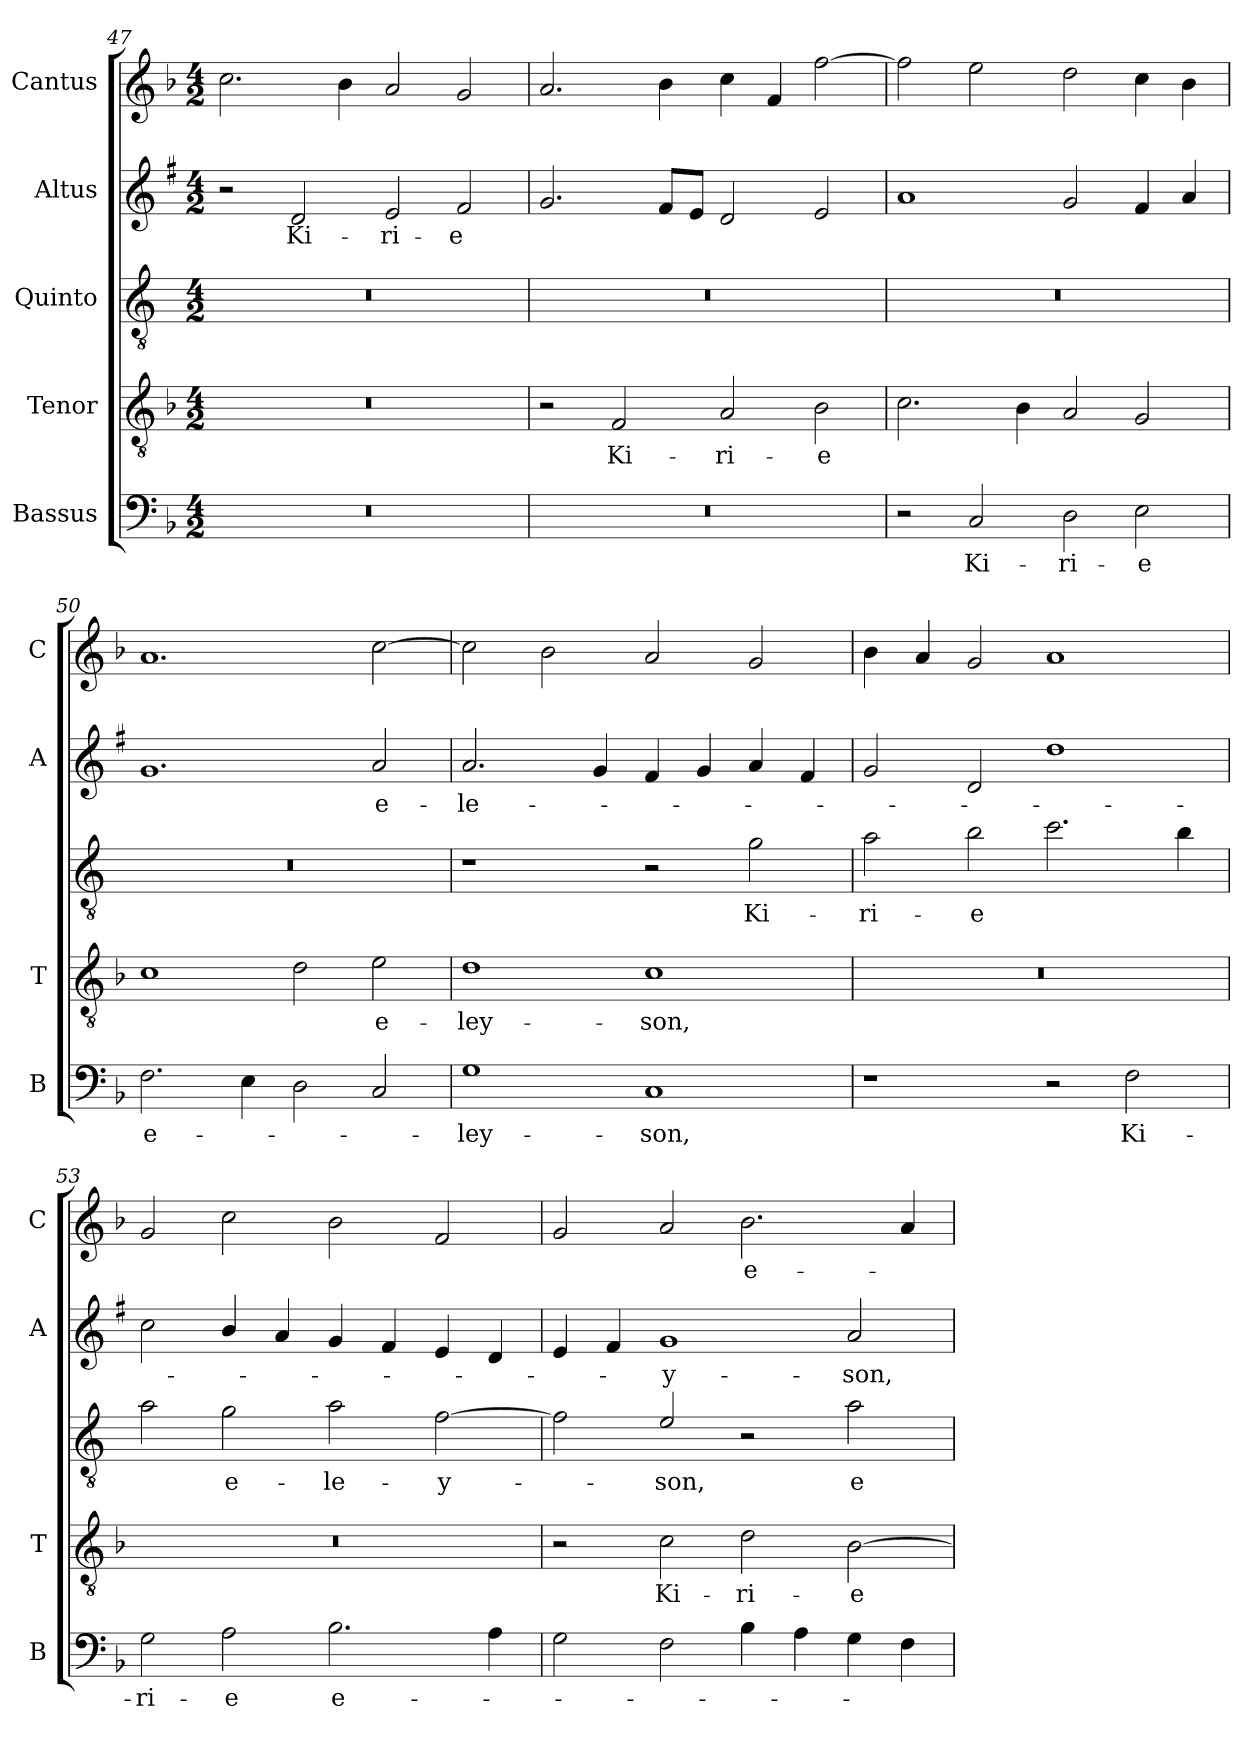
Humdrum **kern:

**kern	**text	**kern	**text	**kern	**text	**kern	**text	**kern	**text
*part5	*part5	*part4	*part4	*part3	*part3	*part2	*part2	*part1	*part1
*staff5	*staff5	*staff4	*staff4	*staff3	*staff3	*staff2	*staff2	*staff1	*staff1
*I"Bassus	*	*I"Tenor	*	*I"Quinto	*	*I"Altus	*	*I"Cantus	*
*I'B	*	*I'T	*	*	*	*I'A	*	*I'C	*
*clefF4	*	*clefGv2	*	*clefGv2	*	*clefG2	*	*clefG2	*
*	*	*	*	*ITrd4c7	*	*ITrd1c2	*	*	*
*k[b-]	*	*k[b-]	*	*k[b-]	*	*k[b-]	*	*k[b-]	*
*F:	*	*F:	*	*F:	*	*F:	*	*F:	*
*M4/2	*	*M4/2	*	*M4/2	*	*M4/2	*	*M4/2	*
=47	=47	=47	=47	=47	=47	=47	=47	=47	=47
0r	.	0r	.	0r	.	2r	.	2.cc\	.
!	!	!	!	!	!	!	!LO:LY:b	!	!
.	.	.	.	.	.	2c/	Ki-	.	.
.	.	.	.	.	.	.	.	4b-\	.
!	!	!	!	!	!	!	!LO:LY:b	!	!
.	.	.	.	.	.	2d/	-ri-	2a/	.
!	!	!	!	!	!	!	!LO:LY:b	!	!
.	.	.	.	.	.	2e/	-e	2g/	.
!!LO:LB:g=z
=48	=48	=48	=48	=48	=48	=48	=48	=48	=48
0r	.	2r	.	0r	.	2.f/	.	2.a/	.
!	!	!	!LO:LY:b	!	!	!	!	!	!
.	.	2F/	Ki-	.	.	.	.	.	.
.	.	.	.	.	.	8e/L	.	4b-\	.
.	.	.	.	.	.	8d/J	.	.	.
!	!	!	!LO:LY:b	!	!	!	!	!	!
.	.	2A/	-ri-	.	.	2c/	.	4cc\	.
.	.	.	.	.	.	.	.	4f/	.
!	!	!	!LO:LY:b	!	!	!	!	!	!
.	.	2B-\	-e	.	.	2d/	.	[2ff\	.
=49	=49	=49	=49	=49	=49	=49	=49	=49	=49
2r	.	2.c\	.	0r	.	1g	.	2ff\]	.
!	!LO:LY:b	!	!	!	!	!	!	!	!
2C/	Ki-	.	.	.	.	.	.	2ee\	.
.	.	4B-\	.	.	.	.	.	.	.
!	!LO:LY:b	!	!	!	!	!	!	!	!
2D\	-ri-	2A/	.	.	.	2f/	.	2dd\	.
!	!LO:LY:b	!	!	!	!	!	!	!	!
2E\	-e	2G/	.	.	.	4e/	.	4cc\	.
.	.	.	.	.	.	4g/	.	4b-\	.
=50	=50	=50	=50	=50	=50	=50	=50	=50	=50
!	!LO:LY:b	!	!	!	!	!	!	!	!
2.F\	e-	1c	.	0r	.	1.f	.	1.a	.
4E\	.	.	.	.	.	.	.	.	.
2D\	.	2d\	.	.	.	.	.	.	.
!	!	!	!LO:LY:b	!	!	!	!LO:LY:b	!	!
2C/	.	2e\	e-	.	.	2g/	e-	[2cc\	.
=51	=51	=51	=51	=51	=51	=51	=51	=51	=51
!	!LO:LY:b	!	!LO:LY:b	!	!	!	!LO:LY:b	!	!
1G	-ley-	1d	-ley-	1r	.	2.g/	-le-	2cc\]	.
.	.	.	.	.	.	.	.	2b-\	.
.	.	.	.	.	.	4f/	.	.	.
!	!LO:LY:b	!	!LO:LY:b	!	!	!	!	!	!
1C	-son,	1c	-son,	2r	.	4e/	.	2a/	.
.	.	.	.	.	.	4f/	.	.	.
!	!	!	!	!	!LO:LY:b	!	!	!	!
.	.	.	.	2c\	Ki-	4g/	.	2g/	.
.	.	.	.	.	.	4e/	.	.	.
=52	=52	=52	=52	=52	=52	=52	=52	=52	=52
!	!	!	!	!	!LO:LY:b	!	!	!	!
1r	.	0r	.	2d\	-ri-	2f/	.	4b-\	.
.	.	.	.	.	.	.	.	4a/	.
!	!	!	!	!	!LO:LY:b	!	!	!	!
.	.	.	.	2e\	-e	2c/	.	2g/	.
2r	.	.	.	2.f\	.	1cc	.	1a	.
!	!LO:LY:b	!	!	!	!	!	!	!	!
2F\	Ki-	.	.	.	.	.	.	.	.
.	.	.	.	4e\	.	.	.	.	.
=53	=53	=53	=53	=53	=53	=53	=53	=53	=53
!	!LO:LY:b	!	!	!	!	!	!	!	!
2G\	-ri-	0r	.	2d\	.	2b-\	.	2g/	.
!	!LO:LY:b	!	!	!	!LO:LY:b	!	!	!	!
2A\	-e	.	.	2c\	e-	4a/	.	2cc\	.
.	.	.	.	.	.	4g/	.	.	.
!	!LO:LY:b	!	!	!	!LO:LY:b	!	!	!	!
2.B-\	e-	.	.	2d\	-le-	4f/	.	2b-\	.
.	.	.	.	.	.	4e/	.	.	.
!	!	!	!	!	!LO:LY:b	!	!	!	!
.	.	.	.	[2B-\	-y-	4d/	.	2f/	.
4A\	.	.	.	.	.	4c/	.	.	.
!!LO:PB:g=z
=54	=54	=54	=54	=54	=54	=54	=54	=54	=54
2G\	.	2r	.	2B-\]	.	4d/	.	2g/	.
.	.	.	.	.	.	4e/	.	.	.
!	!	!	!LO:LY:b	!	!LO:LY:b	!	!LO:LY:b	!	!
2F\	.	2c\	Ki-	2A/	-son,	1f	-y-	2a/	.
!	!	!	!LO:LY:b	!	!	!	!	!	!LO:LY:b
4B-\	.	2d\	-ri-	2r	.	.	.	2.b-\	e-
4A\	.	.	.	.	.	.	.	.	.
!	!	!	!LO:LY:b	!	!LO:LY:b	!	!LO:LY:b	!	!
4G\	.	[2B-\	-e	2d\	e-	2g/	-son,	.	.
4F\	.	.	.	.	.	.	.	4a/	.
=	=	=	=	=	=	=	=	=	=
*-	*-	*-	*-	*-	*-	*-	*-	*-	*-
